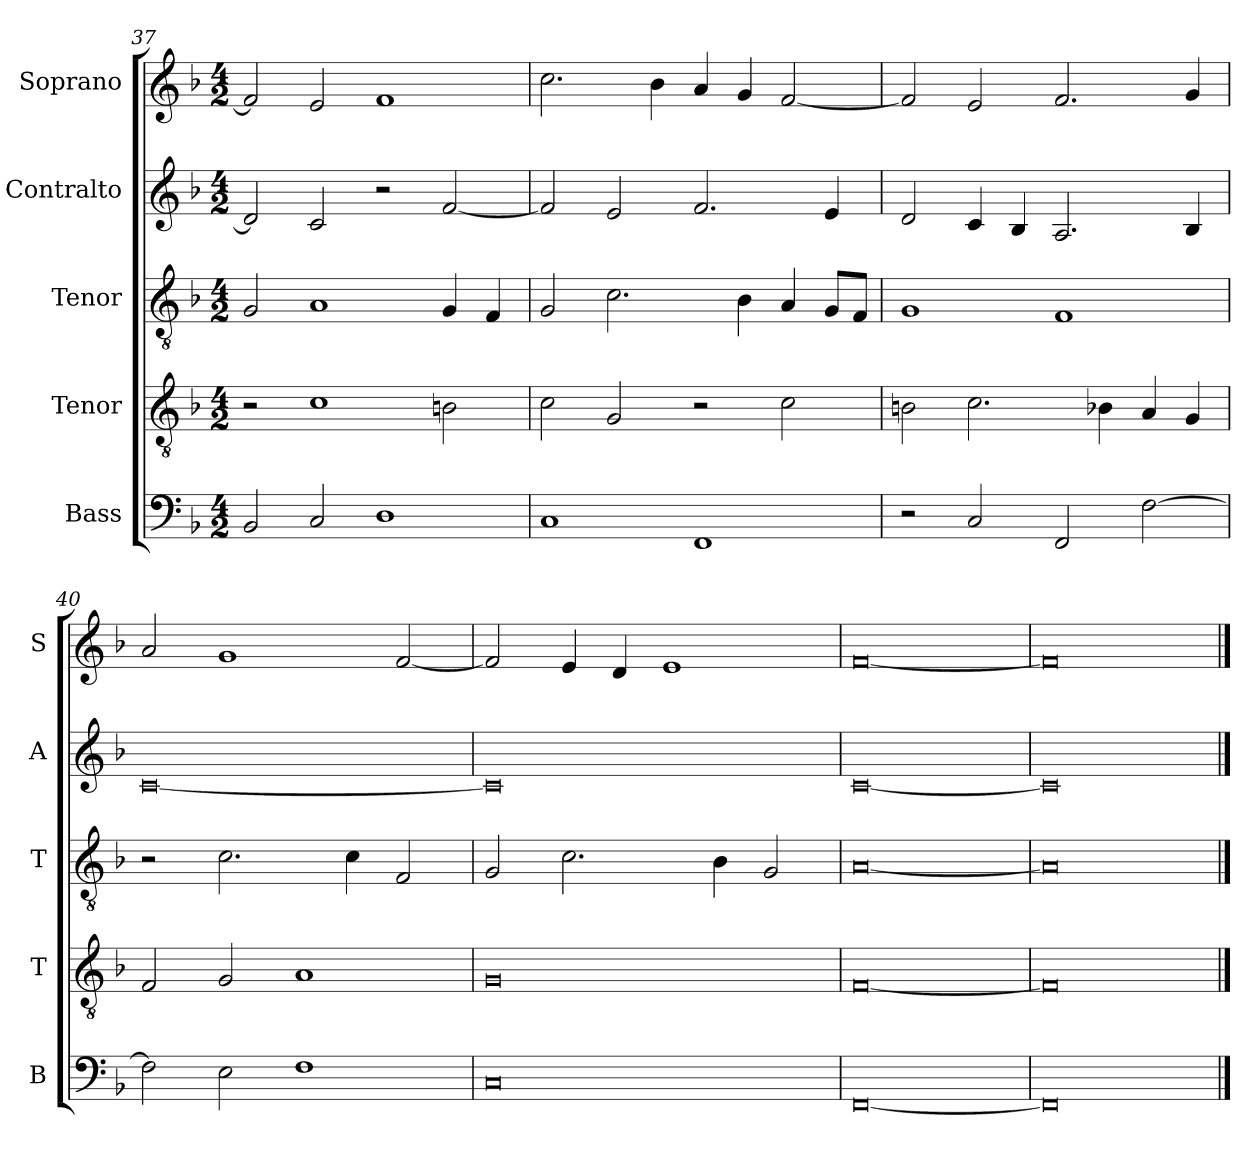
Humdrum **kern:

**kern	**kern	**kern	**kern	**kern
*part5	*part4	*part3	*part2	*part1
*staff5	*staff4	*staff3	*staff2	*staff1
*I"Bass	*I"Tenor	*I"Tenor	*I"Contralto	*I"Soprano
*I'B	*I'T	*I'T	*I'A	*I'S
*clefF4	*clefGv2	*clefGv2	*clefG2	*clefG2
*k[b-]	*k[b-]	*k[b-]	*k[b-]	*k[b-]
*F:ion	*F:ion	*F:ion	*F:ion	*F:ion
*M4/2	*M4/2	*M4/2	*M4/2	*M4/2
=37	=37	=37	=37	=37
2BB-	2r	2G	2d]	2f]
2C	1c	1A	2c	2e
1D	.	.	2r	1f
.	2Bn	4G	[2f	.
.	.	4F	.	.
=38	=38	=38	=38	=38
1C	2c	2G	2f]	2.cc
.	2G	2.c	2e	.
.	.	.	.	4b-
1FF	2r	.	2.f	4a
.	.	4B-	.	4g
.	2c	4A	.	[2f
.	.	8G/L	4e	.
.	.	8F/J	.	.
=39	=39	=39	=39	=39
2r	2Bn	1G	2d	2f]
2C	2.c	.	4c	2e
.	.	.	4B-	.
2FF	.	1F	2.A	2.f
.	4B-X	.	.	.
[2F	4A	.	.	.
.	4G	.	4B-	4g
=40	=40	=40	=40	=40
2F]	2F	2r	[0c	2a
2E	2G	2.c	.	1g
1F	1A	.	.	.
.	.	4c	.	.
.	.	2F	.	[2f
=41	=41	=41	=41	=41
0C	0G	2G	0c]	2f]
.	.	2.c	.	4e
.	.	.	.	4d
.	.	.	.	1e
.	.	4B-	.	.
.	.	2G	.	.
=42	=42	=42	=42	=42
[0FF	[0F	[0A	[0c	[0f
=43	=43	=43	=43	=43
0FF]	0F]	0A]	0c]	0f]
==	==	==	==	==
*-	*-	*-	*-	*-
